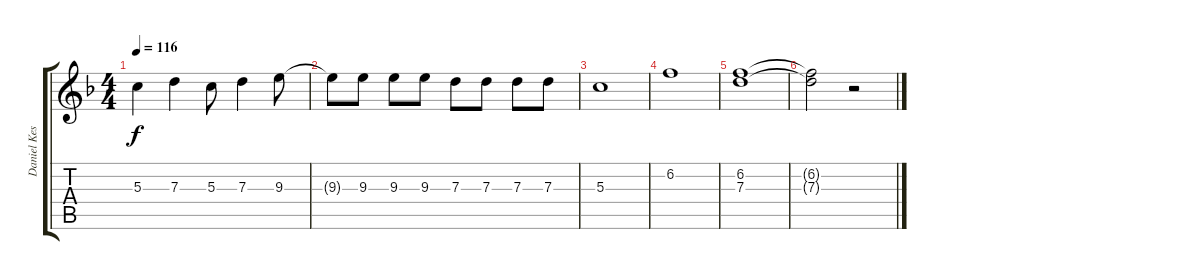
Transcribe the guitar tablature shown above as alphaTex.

\track ("Daniel Kessler" "Daniel Kes") {instrument electricguitarclean}
\staff {score tabs}
\tuning (E4 B3 G3 D3 A2 E2) {hide}
\ts (4 4)
\tempo 116
\clef g2
\ks f
5.3.4{dy f} 7.3.4 5.3.8 7.3.4 9.3.8 |
9.3{t}.8 9.3.8 9.3.8 9.3.8 7.3.8 7.3.8 7.3.8 7.3.8 |
5.3.1 |
6.2.1 |
(6.2 7.3).1 |
(6.2{t} 7.3{t}).2 r.2
